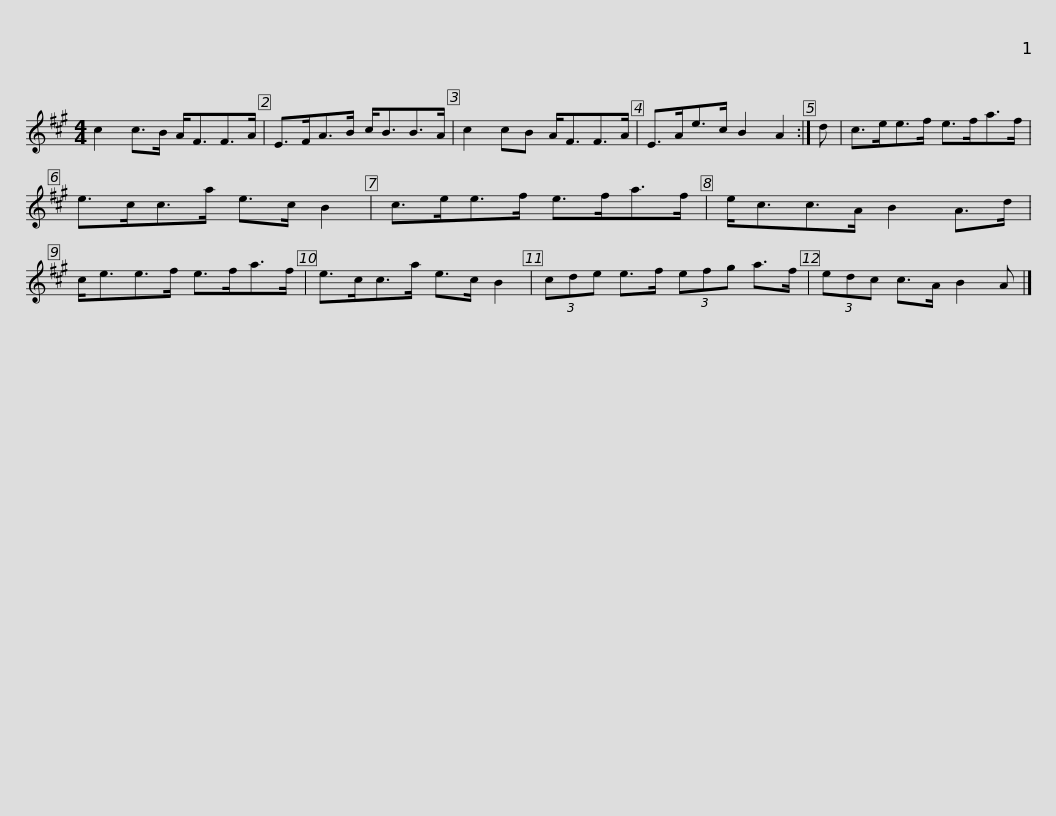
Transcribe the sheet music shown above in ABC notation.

X:1
L:1/8
M:4/4
I:linebreak $
K:A
V:1 treble
V:1
 c2 c>B A<FF>A | E>FA>B c<BB>A | c2 cB A<FF>A | E>Ae>c B2 A2 :| d |$ %5
 c>ee>f e>fa>f | e>cc>a e>c B2 | c>ee>f e>fa>f | e<cc>A B2 A>d |$ c<ee>f e>fa>f | %10
 e>cc>a e>c B2 | (3cde e>f (3efg a>f | (3edc c>A B2 A |] %13
